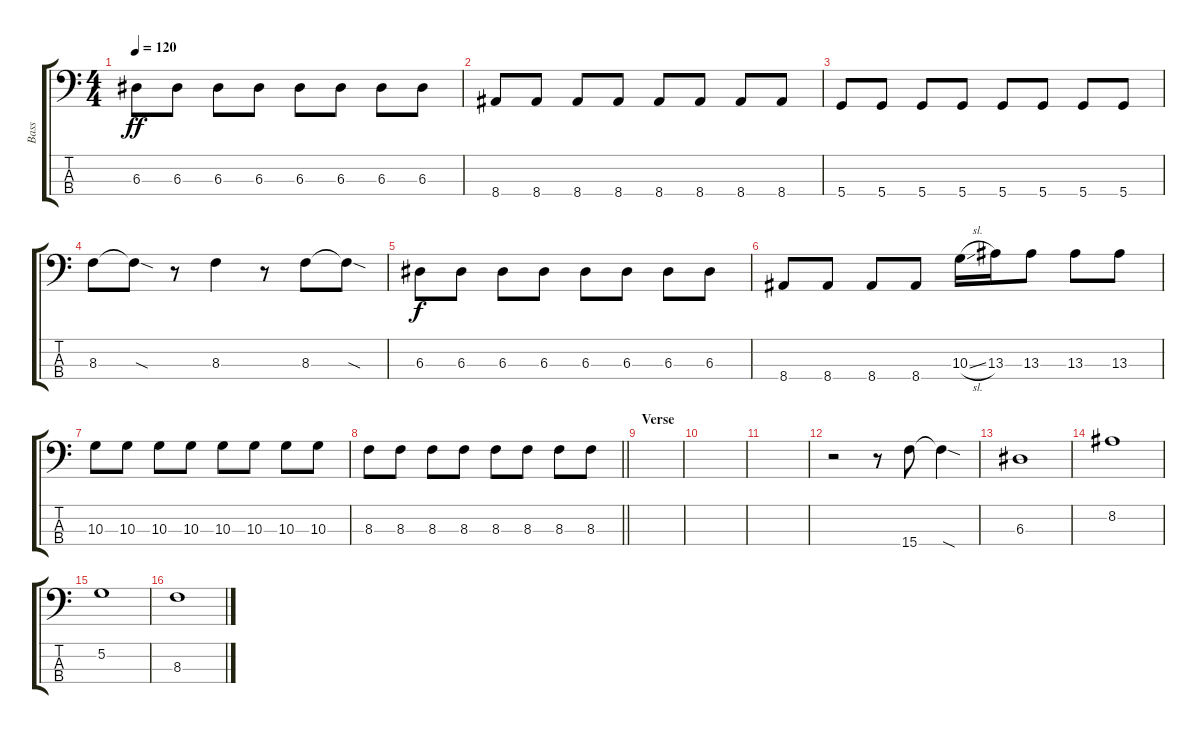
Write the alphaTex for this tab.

\track ("Bass" "Bass") {instrument electricbassfinger}
\staff {score tabs}
\tuning (G2 D2 A1 D1) {hide}
\ts (4 4)
\tempo 120
\clef f4
\ks c
6.3.8{dy ff} 6.3.8 6.3.8 6.3.8 6.3.8 6.3.8 6.3.8 6.3.8 |
8.4.8 8.4.8 8.4.8 8.4.8 8.4.8 8.4.8 8.4.8 8.4.8 |
5.4.8 5.4.8 5.4.8 5.4.8 5.4.8 5.4.8 5.4.8 5.4.8 |
8.3.8 8.3{sod t}.8 r.8 8.3.4 r.8 8.3.8 8.3{sod t}.8 |
6.3.8{dy f} 6.3.8 6.3.8 6.3.8 6.3.8 6.3.8 6.3.8 6.3.8 |
8.4.8 8.4.8 8.4.8 8.4.8 10.3{sl}.16 13.3.16 13.3.8 13.3.8 13.3.8 |
10.3.8 10.3.8 10.3.8 10.3.8 10.3.8 10.3.8 10.3.8 10.3.8 |
\barLineRight lightlight
8.3.8 8.3.8 8.3.8 8.3.8 8.3.8 8.3.8 8.3.8 8.3.8 |
\section ("" "Verse")
|
|
|
r.2 r.8 15.4.8 15.4{sod t}.4 |
6.3.1 |
8.2.1 |
5.2.1 |
8.3.1
